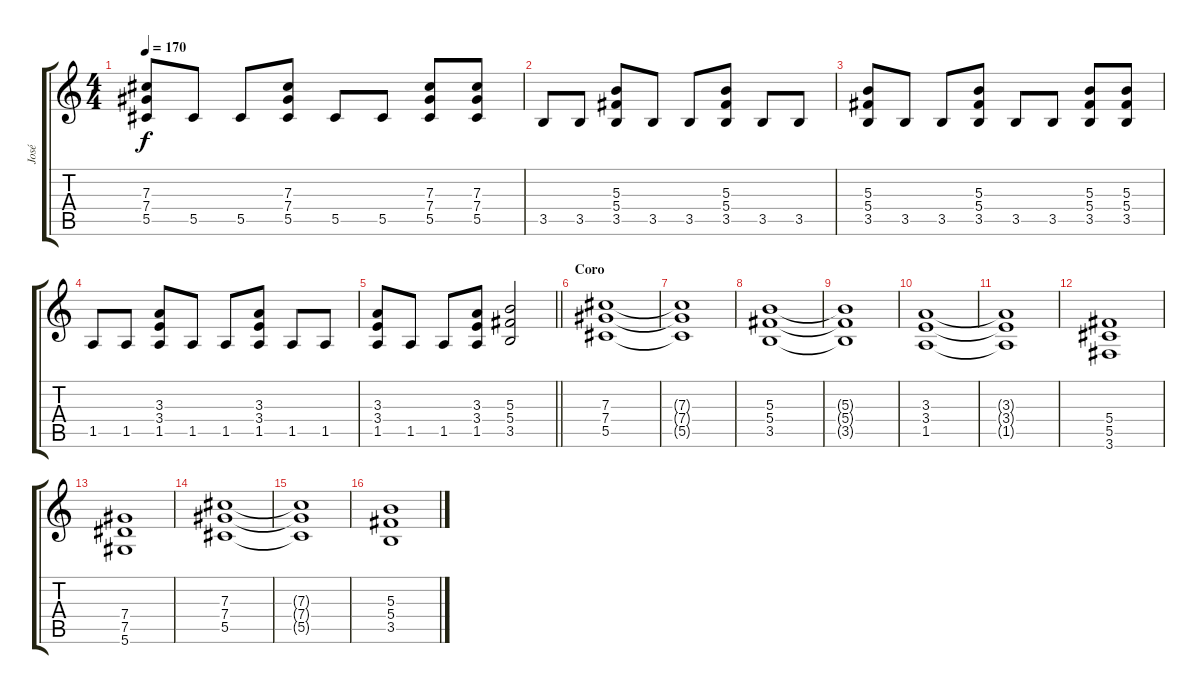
\track ("José" "José") {instrument overdrivenguitar}
\staff {score tabs}
\tuning (Eb4 Bb3 Gb3 Db3 Ab2 Eb2) {hide}
\ts (4 4)
\tempo 170
\clef g2
\ks c
(7.3 7.4 5.5).8{dy f} 5.5.8 5.5.8 (7.3 7.4 5.5).8 5.5.8 5.5.8 (7.3 7.4 5.5).8 (7.3 7.4 5.5).8 |
3.5.8 3.5.8 (5.3 5.4 3.5).8 3.5.8 3.5.8 (5.3 5.4 3.5).8 3.5.8 3.5.8 |
(5.3 5.4 3.5).8 3.5.8 3.5.8 (5.3 5.4 3.5).8 3.5.8 3.5.8 (5.3 5.4 3.5).8 (5.3 5.4 3.5).8 |
1.5.8 1.5.8 (3.3 3.4 1.5).8 1.5.8 1.5.8 (3.3 3.4 1.5).8 1.5.8 1.5.8 |
\barLineRight lightlight
(3.3 3.4 1.5).8 1.5.8 1.5.8 (3.3 3.4 1.5).8 (5.3 5.4 3.5).2 |
\section ("" "Coro")
(7.3 7.4 5.5).1{volume 16} |
(7.3{t} 7.4{t} 5.5{t}).1 |
(5.3 5.4 3.5).1 |
(5.3{t} 5.4{t} 3.5{t}).1 |
(3.3 3.4 1.5).1 |
(3.3{t} 3.4{t} 1.5{t}).1 |
(5.4 5.5 3.6).1 |
(7.4 7.5 5.6).1 |
(7.3 7.4 5.5).1 |
(7.3{t} 7.4{t} 5.5{t}).1 |
(5.3 5.4 3.5).1
